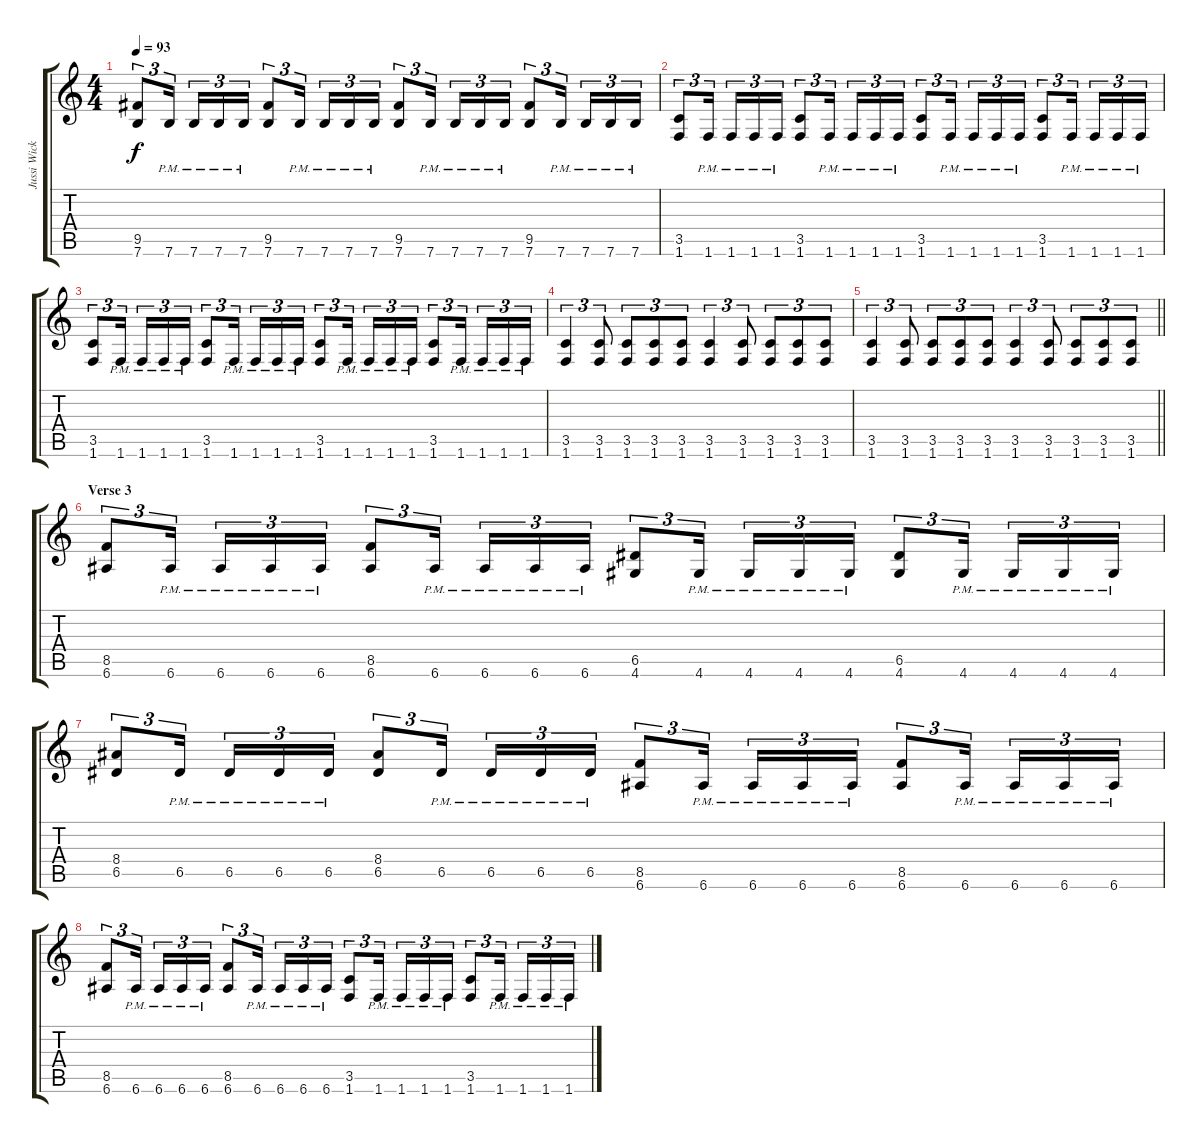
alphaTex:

\track ("Jussi Wickström" "Jussi Wick") {instrument distortionguitar}
\staff {score tabs}
\tuning (E4 B3 G3 D3 A2 E2) {hide}
\ts (4 4)
\tempo 93
\clef g2
\ks c
(9.5 7.6).8{tu (3 2) dy f} 7.6{pm}.16{tu (3 2)} 7.6{pm}.16{tu (3 2)} 7.6{pm}.16{tu (3 2)} 7.6{pm}.16{tu (3 2)} (9.5 7.6).8{tu (3 2)} 7.6{pm}.16{tu (3 2)} 7.6{pm}.16{tu (3 2)} 7.6{pm}.16{tu (3 2)} 7.6{pm}.16{tu (3 2)} (9.5 7.6).8{tu (3 2)} 7.6{pm}.16{tu (3 2)} 7.6{pm}.16{tu (3 2)} 7.6{pm}.16{tu (3 2)} 7.6{pm}.16{tu (3 2)} (9.5 7.6).8{tu (3 2)} 7.6{pm}.16{tu (3 2)} 7.6{pm}.16{tu (3 2)} 7.6{pm}.16{tu (3 2)} 7.6{pm}.16{tu (3 2)} |
(3.5 1.6).8{tu (3 2)} 1.6{pm}.16{tu (3 2)} 1.6{pm}.16{tu (3 2)} 1.6{pm}.16{tu (3 2)} 1.6{pm}.16{tu (3 2)} (3.5 1.6).8{tu (3 2)} 1.6{pm}.16{tu (3 2)} 1.6{pm}.16{tu (3 2)} 1.6{pm}.16{tu (3 2)} 1.6{pm}.16{tu (3 2)} (3.5 1.6).8{tu (3 2)} 1.6{pm}.16{tu (3 2)} 1.6{pm}.16{tu (3 2)} 1.6{pm}.16{tu (3 2)} 1.6{pm}.16{tu (3 2)} (3.5 1.6).8{tu (3 2)} 1.6{pm}.16{tu (3 2)} 1.6{pm}.16{tu (3 2)} 1.6{pm}.16{tu (3 2)} 1.6{pm}.16{tu (3 2)} |
(3.5 1.6).8{tu (3 2)} 1.6{pm}.16{tu (3 2)} 1.6{pm}.16{tu (3 2)} 1.6{pm}.16{tu (3 2)} 1.6{pm}.16{tu (3 2)} (3.5 1.6).8{tu (3 2)} 1.6{pm}.16{tu (3 2)} 1.6{pm}.16{tu (3 2)} 1.6{pm}.16{tu (3 2)} 1.6{pm}.16{tu (3 2)} (3.5 1.6).8{tu (3 2)} 1.6{pm}.16{tu (3 2)} 1.6{pm}.16{tu (3 2)} 1.6{pm}.16{tu (3 2)} 1.6{pm}.16{tu (3 2)} (3.5 1.6).8{tu (3 2)} 1.6{pm}.16{tu (3 2)} 1.6{pm}.16{tu (3 2)} 1.6{pm}.16{tu (3 2)} 1.6{pm}.16{tu (3 2)} |
(3.5 1.6).4{tu (3 2)} (3.5 1.6).8{tu (3 2)} (3.5 1.6).8{tu (3 2)} (3.5 1.6).8{tu (3 2)} (3.5 1.6).8{tu (3 2)} (3.5 1.6).4{tu (3 2)} (3.5 1.6).8{tu (3 2)} (3.5 1.6).8{tu (3 2)} (3.5 1.6).8{tu (3 2)} (3.5 1.6).8{tu (3 2)} |
\barLineRight lightlight
(3.5 1.6).4{tu (3 2)} (3.5 1.6).8{tu (3 2)} (3.5 1.6).8{tu (3 2)} (3.5 1.6).8{tu (3 2)} (3.5 1.6).8{tu (3 2)} (3.5 1.6).4{tu (3 2)} (3.5 1.6).8{tu (3 2)} (3.5 1.6).8{tu (3 2)} (3.5 1.6).8{tu (3 2)} (3.5 1.6).8{tu (3 2)} |
\section ("" "Verse 3")
(8.5 6.6).8{tu (3 2)} 6.6{pm}.16{tu (3 2)} 6.6{pm}.16{tu (3 2)} 6.6{pm}.16{tu (3 2)} 6.6{pm}.16{tu (3 2)} (8.5 6.6).8{tu (3 2)} 6.6{pm}.16{tu (3 2)} 6.6{pm}.16{tu (3 2)} 6.6{pm}.16{tu (3 2)} 6.6{pm}.16{tu (3 2)} (6.5 4.6).8{tu (3 2)} 4.6{pm}.16{tu (3 2)} 4.6{pm}.16{tu (3 2)} 4.6{pm}.16{tu (3 2)} 4.6{pm}.16{tu (3 2)} (6.5 4.6).8{tu (3 2)} 4.6{pm}.16{tu (3 2)} 4.6{pm}.16{tu (3 2)} 4.6{pm}.16{tu (3 2)} 4.6{pm}.16{tu (3 2)} |
(8.4 6.5).8{tu (3 2)} 6.5{pm}.16{tu (3 2)} 6.5{pm}.16{tu (3 2)} 6.5{pm}.16{tu (3 2)} 6.5{pm}.16{tu (3 2)} (8.4 6.5).8{tu (3 2)} 6.5{pm}.16{tu (3 2)} 6.5{pm}.16{tu (3 2)} 6.5{pm}.16{tu (3 2)} 6.5{pm}.16{tu (3 2)} (8.5 6.6).8{tu (3 2)} 6.6{pm}.16{tu (3 2)} 6.6{pm}.16{tu (3 2)} 6.6{pm}.16{tu (3 2)} 6.6{pm}.16{tu (3 2)} (8.5 6.6).8{tu (3 2)} 6.6{pm}.16{tu (3 2)} 6.6{pm}.16{tu (3 2)} 6.6{pm}.16{tu (3 2)} 6.6{pm}.16{tu (3 2)} |
(8.5 6.6).8{tu (3 2)} 6.6{pm}.16{tu (3 2)} 6.6{pm}.16{tu (3 2)} 6.6{pm}.16{tu (3 2)} 6.6{pm}.16{tu (3 2)} (8.5 6.6).8{tu (3 2)} 6.6{pm}.16{tu (3 2)} 6.6{pm}.16{tu (3 2)} 6.6{pm}.16{tu (3 2)} 6.6{pm}.16{tu (3 2)} (3.5 1.6).8{tu (3 2)} 1.6{pm}.16{tu (3 2)} 1.6{pm}.16{tu (3 2)} 1.6{pm}.16{tu (3 2)} 1.6{pm}.16{tu (3 2)} (3.5 1.6).8{tu (3 2)} 1.6{pm}.16{tu (3 2)} 1.6{pm}.16{tu (3 2)} 1.6{pm}.16{tu (3 2)} 1.6{pm}.16{tu (3 2)}
